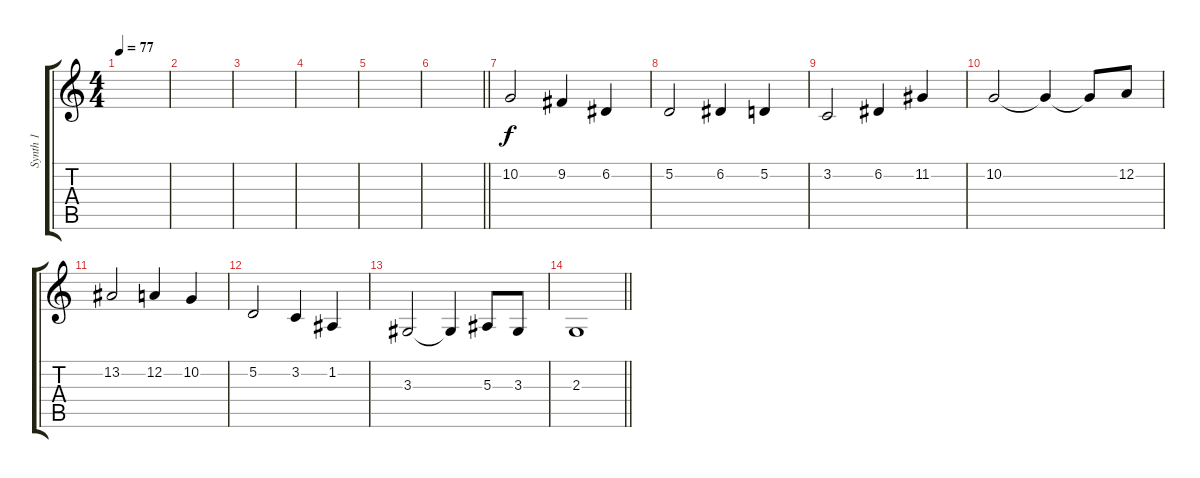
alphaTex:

\track ("Synth 1" "Synth 1") {instrument stringensemble1}
\staff {score tabs}
\tuning (D4 A3 F3 C3 G2 C2) {hide}
\ts (4 4)
\tempo 77
\clef g2
\ks c
|
|
|
|
|
\barLineRight lightlight
|
10.2.2 9.2.4 6.2.4 |
5.2.2 6.2.4 5.2.4 |
3.2.2 6.2.4 11.2.4 |
10.2.2 10.2{t}.4 10.2{t}.8 12.2.8 |
13.2.2 12.2.4 10.2.4 |
5.2.2 3.2.4 1.2.4 |
3.3.2 3.3{t}.4 5.3.8 3.3.8 |
\barLineRight lightlight
2.3.1
